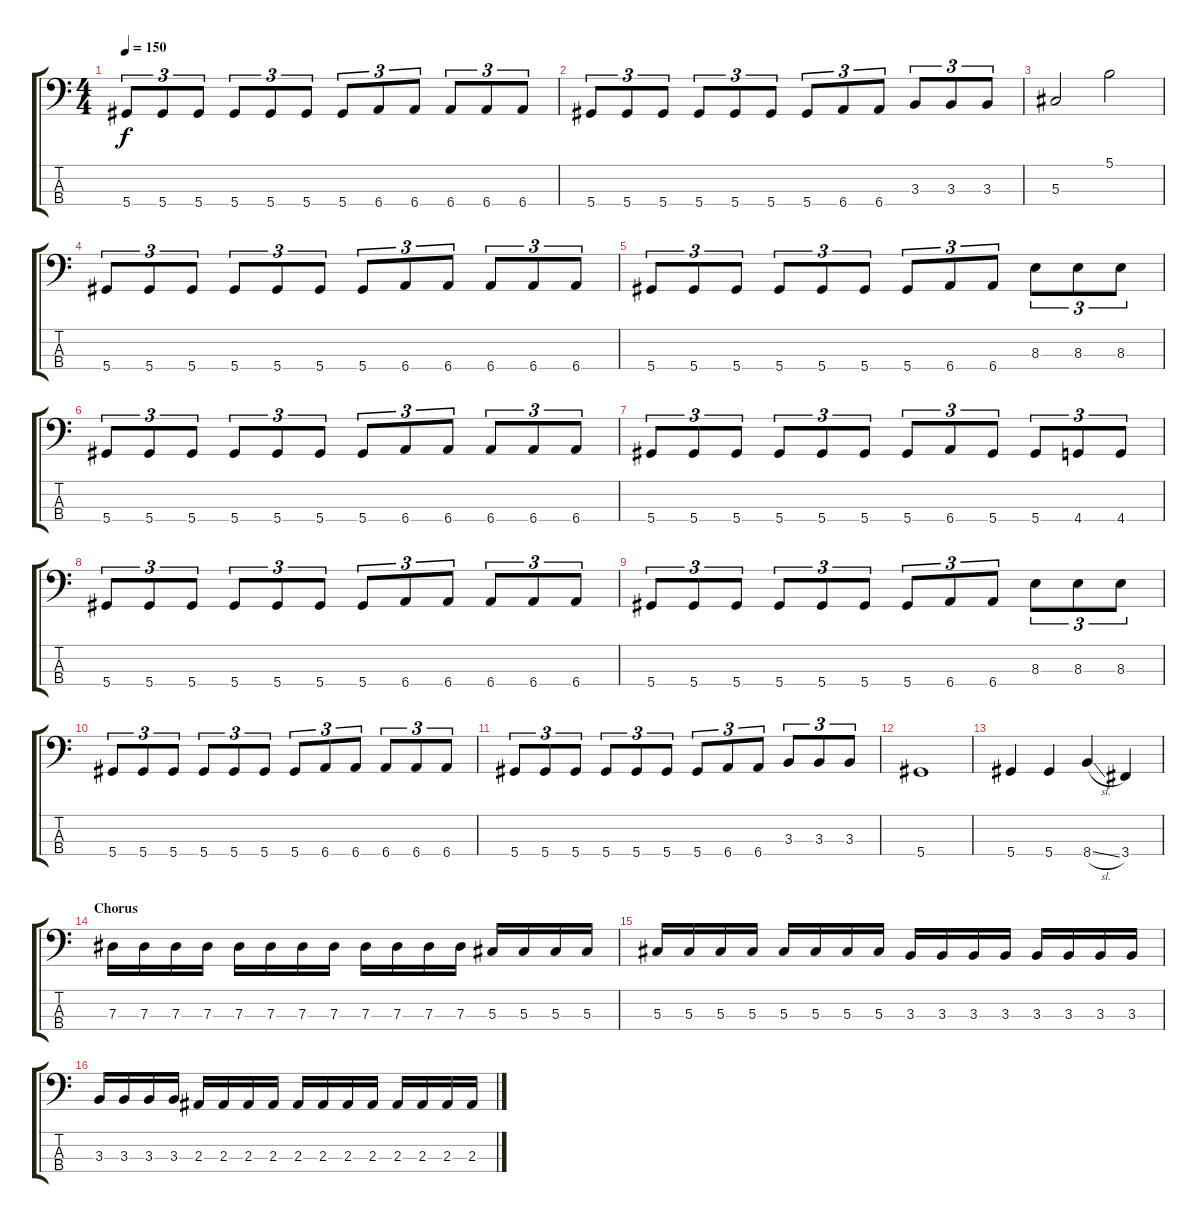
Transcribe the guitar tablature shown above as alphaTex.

\track "" {instrument electricbasspick}
\staff {score tabs}
\tuning (Gb2 Db2 Ab1 Eb1) {hide}
\ts (4 4)
\tempo 150
\clef f4
\ks c
5.4.8{tu (3 2) dy f} 5.4.8{tu (3 2)} 5.4.8{tu (3 2)} 5.4.8{tu (3 2)} 5.4.8{tu (3 2)} 5.4.8{tu (3 2)} 5.4.8{tu (3 2)} 6.4.8{tu (3 2)} 6.4.8{tu (3 2)} 6.4.8{tu (3 2)} 6.4.8{tu (3 2)} 6.4.8{tu (3 2)} |
5.4.8{tu (3 2)} 5.4.8{tu (3 2)} 5.4.8{tu (3 2)} 5.4.8{tu (3 2)} 5.4.8{tu (3 2)} 5.4.8{tu (3 2)} 5.4.8{tu (3 2)} 6.4.8{tu (3 2)} 6.4.8{tu (3 2)} 3.3.8{tu (3 2)} 3.3.8{tu (3 2)} 3.3.8{tu (3 2)} |
5.3.2 5.1.2 |
5.4.8{tu (3 2)} 5.4.8{tu (3 2)} 5.4.8{tu (3 2)} 5.4.8{tu (3 2)} 5.4.8{tu (3 2)} 5.4.8{tu (3 2)} 5.4.8{tu (3 2)} 6.4.8{tu (3 2)} 6.4.8{tu (3 2)} 6.4.8{tu (3 2)} 6.4.8{tu (3 2)} 6.4.8{tu (3 2)} |
5.4.8{tu (3 2)} 5.4.8{tu (3 2)} 5.4.8{tu (3 2)} 5.4.8{tu (3 2)} 5.4.8{tu (3 2)} 5.4.8{tu (3 2)} 5.4.8{tu (3 2)} 6.4.8{tu (3 2)} 6.4.8{tu (3 2)} 8.3.8{tu (3 2)} 8.3.8{tu (3 2)} 8.3.8{tu (3 2)} |
5.4.8{tu (3 2)} 5.4.8{tu (3 2)} 5.4.8{tu (3 2)} 5.4.8{tu (3 2)} 5.4.8{tu (3 2)} 5.4.8{tu (3 2)} 5.4.8{tu (3 2)} 6.4.8{tu (3 2)} 6.4.8{tu (3 2)} 6.4.8{tu (3 2)} 6.4.8{tu (3 2)} 6.4.8{tu (3 2)} |
5.4.8{tu (3 2)} 5.4.8{tu (3 2)} 5.4.8{tu (3 2)} 5.4.8{tu (3 2)} 5.4.8{tu (3 2)} 5.4.8{tu (3 2)} 5.4.8{tu (3 2)} 6.4.8{tu (3 2)} 5.4.8{tu (3 2)} 5.4.8{tu (3 2)} 4.4.8{tu (3 2)} 4.4.8{tu (3 2)} |
5.4.8{tu (3 2)} 5.4.8{tu (3 2)} 5.4.8{tu (3 2)} 5.4.8{tu (3 2)} 5.4.8{tu (3 2)} 5.4.8{tu (3 2)} 5.4.8{tu (3 2)} 6.4.8{tu (3 2)} 6.4.8{tu (3 2)} 6.4.8{tu (3 2)} 6.4.8{tu (3 2)} 6.4.8{tu (3 2)} |
5.4.8{tu (3 2)} 5.4.8{tu (3 2)} 5.4.8{tu (3 2)} 5.4.8{tu (3 2)} 5.4.8{tu (3 2)} 5.4.8{tu (3 2)} 5.4.8{tu (3 2)} 6.4.8{tu (3 2)} 6.4.8{tu (3 2)} 8.3.8{tu (3 2)} 8.3.8{tu (3 2)} 8.3.8{tu (3 2)} |
5.4.8{tu (3 2)} 5.4.8{tu (3 2)} 5.4.8{tu (3 2)} 5.4.8{tu (3 2)} 5.4.8{tu (3 2)} 5.4.8{tu (3 2)} 5.4.8{tu (3 2)} 6.4.8{tu (3 2)} 6.4.8{tu (3 2)} 6.4.8{tu (3 2)} 6.4.8{tu (3 2)} 6.4.8{tu (3 2)} |
5.4.8{tu (3 2)} 5.4.8{tu (3 2)} 5.4.8{tu (3 2)} 5.4.8{tu (3 2)} 5.4.8{tu (3 2)} 5.4.8{tu (3 2)} 5.4.8{tu (3 2)} 6.4.8{tu (3 2)} 6.4.8{tu (3 2)} 3.3.8{tu (3 2)} 3.3.8{tu (3 2)} 3.3.8{tu (3 2)} |
5.4.1 |
5.4.4 5.4.4 8.4{sl}.4 3.4.4 |
\section ("" "Chorus")
7.3.16 7.3.16 7.3.16 7.3.16 7.3.16 7.3.16 7.3.16 7.3.16 7.3.16 7.3.16 7.3.16 7.3.16 5.3.16 5.3.16 5.3.16 5.3.16 |
5.3.16 5.3.16 5.3.16 5.3.16 5.3.16 5.3.16 5.3.16 5.3.16 3.3.16 3.3.16 3.3.16 3.3.16 3.3.16 3.3.16 3.3.16 3.3.16 |
3.3.16 3.3.16 3.3.16 3.3.16 2.3.16 2.3.16 2.3.16 2.3.16 2.3.16 2.3.16 2.3.16 2.3.16 2.3.16 2.3.16 2.3.16 2.3.16
